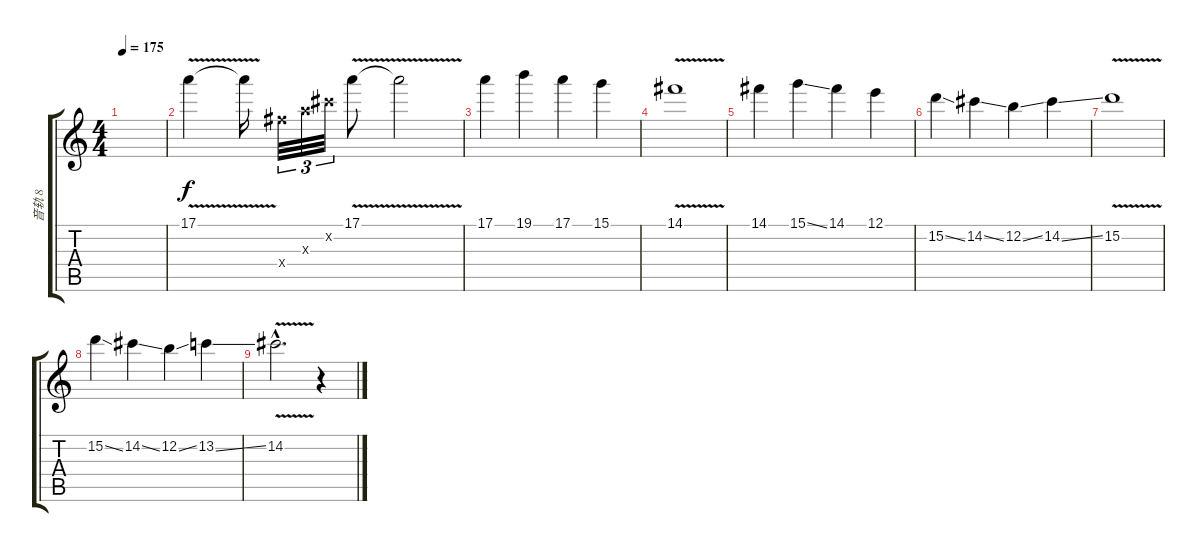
\track ("音轨 8" "音轨 8") {instrument overdrivenguitar}
\staff {score tabs}
\tuning (E4 B3 G3 D3 A2 E2) {hide}
\ts (4 4)
\tempo 175
\clef g2
\ks c
|
17.1{v}.4 17.1{t}.16 16.4{x}.32{tu (3 2)} 14.3{x}.32{tu (3 2)} 14.2{x}.32{tu (3 2)} 17.1{v}.8 17.1{t}.2 |
17.1.4 19.1.4 17.1.4 15.1.4 |
14.1{v}.1 |
14.1.4 15.1{ss}.4 14.1.4 12.1.4 |
15.2{ss}.4 14.2{ss}.4 12.2{ss}.4 14.2{ss}.4 |
15.2{v}.1 |
15.2{ss}.4 14.2{ss}.4 12.2{ss}.4 13.2{ss}.4 |
14.2{v hac}.2{d} r.4
